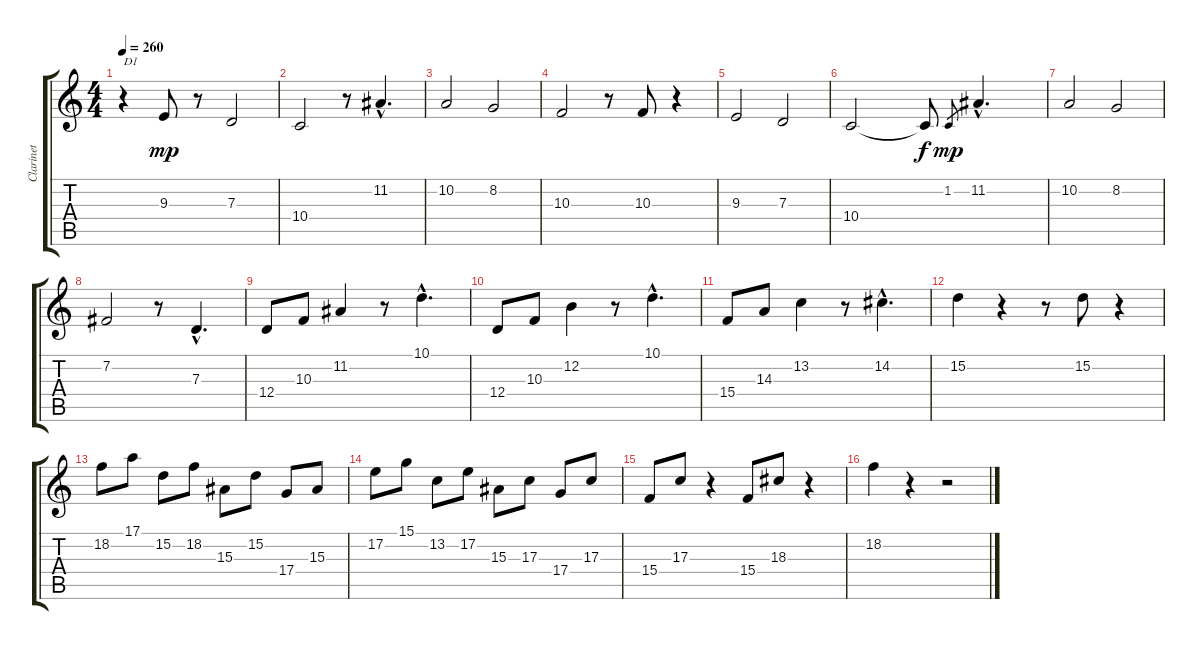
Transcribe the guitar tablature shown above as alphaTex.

\track ("Clarinet" "Clarinet") {instrument clarinet}
\staff {score tabs}
\tuning (E4 B3 G3 D3 A2 E2) {hide}
\ts (4 4)
\tempo 260
\clef g2
\ks c
r.4{txt "D1" dy f} 9.3.8{dy mp} r.8 7.3.2 |
10.4.2 r.8 11.2{hac}.4{d} |
10.2.2 8.2.2 |
10.3.2 r.8 10.3.8 r.4 |
9.3.2 7.3.2 |
10.4.2 10.4{t}.8{dy f} 1.2.8{gr dy mp} 11.2{hac}.4{d} |
10.2.2 8.2.2 |
7.2.2 r.8 7.3{hac}.4{d} |
12.4.8 10.3.8 11.2.4 r.8 10.1{hac}.4{d} |
12.4.8 10.3.8 12.2.4 r.8 10.1{hac}.4{d} |
15.4.8 14.3.8 13.2.4 r.8{volume 16} 14.2{hac}.4{d} |
15.2.4{volume 11} r.4 r.8 15.2.8 r.4 |
18.2.8 17.1.8 15.2.8 18.2.8 15.3.8 15.2.8 17.4.8 15.3.8 |
17.2.8 15.1.8 13.2.8 17.2.8 15.3.8 17.3.8 17.4.8 17.3.8 |
15.4.8 17.3.8 r.4 15.4.8{volume 16} 18.3.8 r.4 |
18.2.4{volume 11} r.4 r.2
